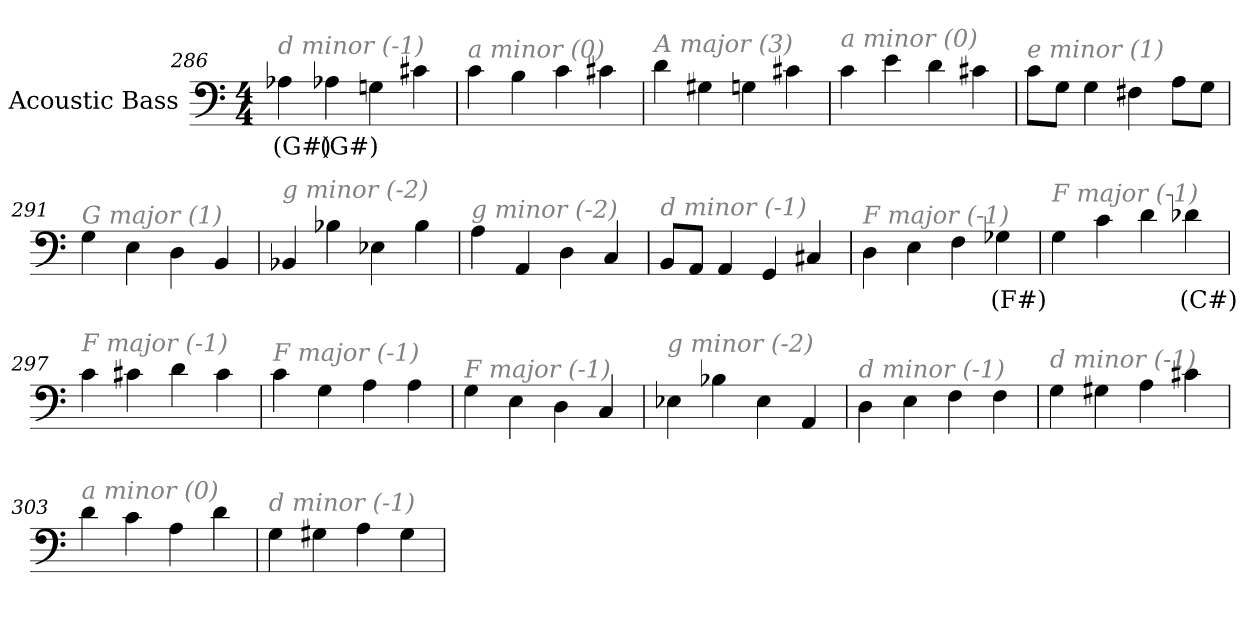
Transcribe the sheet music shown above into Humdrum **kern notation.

**kern	**text
*part1	*part1
*staff1	*staff1
*I"Acoustic Bass	*
*clefF4	*
*ITrd7c12	*
*k[]	*
*C:	*
*M4/4	*
=286	=286
!LO:TX:i:color=#808080:t=d minor (-1)	!
4AA-Xi	(G#)
4AA-Xi	(G#)
4GGn	.
4C#X	.
=287	=287
!LO:TX:i:color=#808080:t=a minor (0)	!
4C	.
4BB	.
4C	.
4C#X	.
=288	=288
!LO:TX:i:color=#808080:t=A major (3)	!
4D	.
4GG#X	.
4GGn	.
4C#X	.
=289	=289
!LO:TX:i:color=#808080:t=a minor (0)	!
4C	.
4E	.
4D	.
4C#X	.
=290	=290
!LO:TX:i:color=#808080:t=e minor (1)	!
8CL	.
8GGJ	.
4GG	.
4FF#X	.
8AAL	.
8GGJ	.
=291	=291
!LO:TX:i:color=#808080:t=G major (1)	!
4GG	.
4EE	.
4DD	.
4BBB	.
=292	=292
!LO:TX:i:color=#808080:t=g minor (-2)	!
4BBB-X	.
4BB-X	.
4EE-X	.
4BB-	.
=293	=293
!LO:TX:i:color=#808080:t=g minor (-2)	!
4AA	.
4AAA	.
4DD	.
4CC	.
=294	=294
!LO:TX:i:color=#808080:t=d minor (-1)	!
8BBBL	.
8AAAJ	.
4AAA	.
4GGG	.
4CC#X	.
=295	=295
!LO:TX:i:color=#808080:t=F major (-1)	!
4DD	.
4EE	.
4FF	.
4GG-Xi	(F#)
=296	=296
!LO:TX:i:color=#808080:t=F major (-1)	!
4GG	.
4C	.
4D	.
4D-Xi	(C#)
=297	=297
!LO:TX:i:color=#808080:t=F major (-1)	!
4C	.
4C#X	.
4D	.
4C#	.
=298	=298
!LO:TX:i:color=#808080:t=F major (-1)	!
4C	.
4GG	.
4AA	.
4AA	.
=299	=299
!LO:TX:i:color=#808080:t=F major (-1)	!
4GG	.
4EE	.
4DD	.
4CC	.
=300	=300
!LO:TX:i:color=#808080:t=g minor (-2)	!
4EE-X	.
4BB-X	.
4EE-	.
4AAA	.
=301	=301
!LO:TX:i:color=#808080:t=d minor (-1)	!
4DD	.
4EE	.
4FF	.
4FF	.
=302	=302
!LO:TX:i:color=#808080:t=d minor (-1)	!
4GG	.
4GG#X	.
4AA	.
4C#X	.
=303	=303
!LO:TX:i:color=#808080:t=a minor (0)	!
4D	.
4C	.
4AA	.
4D	.
=304	=304
!LO:TX:i:color=#808080:t=d minor (-1)	!
4GG	.
4GG#X	.
4AA	.
4GG#	.
=	=
*-	*-
